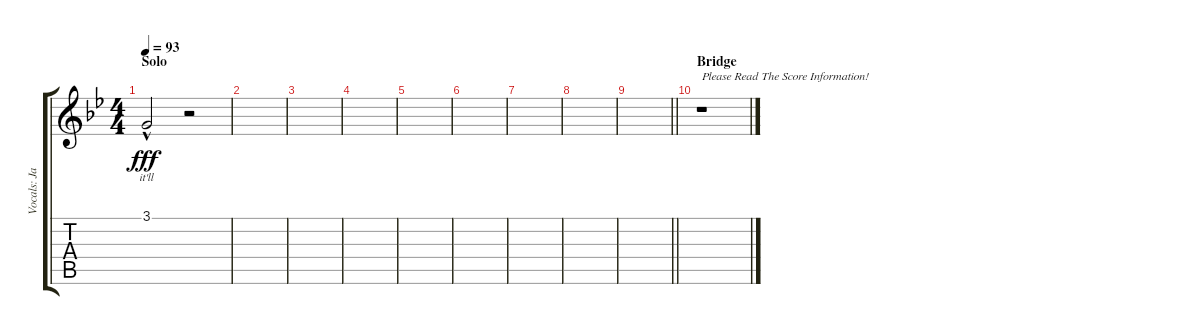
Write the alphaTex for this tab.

\track ("Vocals: Janet" "Vocals: Ja") {instrument lead2sawtooth}
\staff {score tabs}
\tuning (E4 B3 G3 D3 A2 E2) {hide}
\ts (4 4)
\section ("" "Solo")
\tempo 93
\clef g2
\ks bb
3.1{hac}.2{lyrics (0 "it'll") lyrics (1 "") lyrics (2 "") lyrics (3 "") lyrics (4 "") dy fff} r.2 |
|
|
|
|
|
|
|
\barLineRight lightlight
|
\section ("" "Bridge")
r.1{txt "Please Read The Score Information!"}
